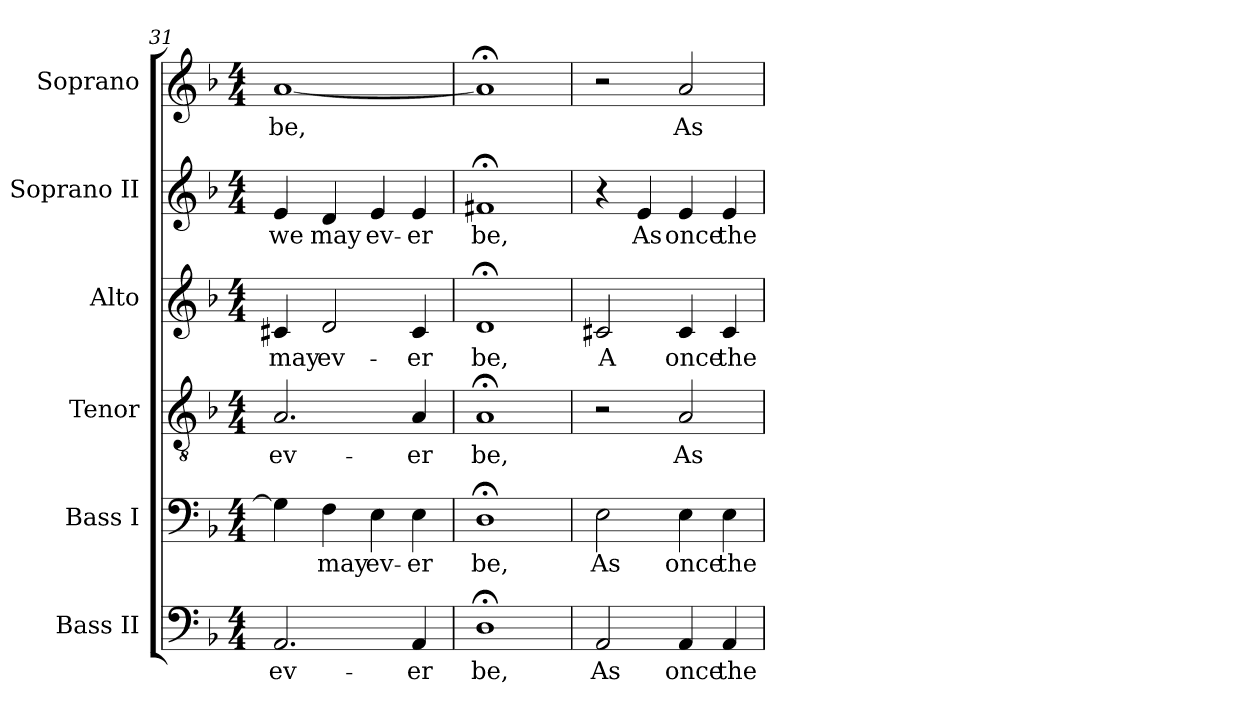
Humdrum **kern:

**kern	**text	**kern	**text	**kern	**text	**kern	**text	**kern	**text	**kern	**text
*part6	*part6	*part5	*part5	*part4	*part4	*part3	*part3	*part2	*part2	*part1	*part1
*staff6	*staff6	*staff5	*staff5	*staff4	*staff4	*staff3	*staff3	*staff2	*staff2	*staff1	*staff1
*I"Bass II	*	*I"Bass I	*	*I"Tenor	*	*I"Alto	*	*I"Soprano  II	*	*I"Soprano	*
*I'B II	*	*I'B I	*	*I'T	*	*I'A	*	*I'S II	*	*	*
*clefF4	*	*clefF4	*	*clefGv2	*	*clefG2	*	*clefG2	*	*clefG2	*
*	*	*	*	*ITrd7c12	*	*	*	*	*	*	*
*k[b-]	*	*k[b-]	*	*k[b-]	*	*k[b-]	*	*k[b-]	*	*k[b-]	*
*F:	*	*F:	*	*F:	*	*F:	*	*F:	*	*F:	*
*M4/4	*	*M4/4	*	*M4/4	*	*M4/4	*	*M4/4	*	*M4/4	*
=31	=31	=31	=31	=31	=31	=31	=31	=31	=31	=31	=31
!	!LO:LY:b:color=#000000	!	!	!	!	!	!	!	!	!	!
!	!	!	!	!	!LO:LY:b:color=#000000	!	!	!	!	!	!
!	!	!	!	!	!	!	!LO:LY:b:color=#000000	!	!	!	!
!	!	!	!	!	!	!	!	!	!LO:LY:b:color=#000000	!	!
!	!	!	!	!	!	!	!	!	!	!	!LO:LY:b:color=#000000
2.AAi/	ev-	4Gi\]	.	2.AAi/	ev-	4c#Xi/	may	4ei/	we	[1ai	be,
!	!	!	!LO:LY:b:color=#000000	!	!	!	!	!	!	!	!
!	!	!	!	!	!	!	!LO:LY:b:color=#000000	!	!	!	!
!	!	!	!	!	!	!	!	!	!LO:LY:b:color=#000000	!	!
.	.	4Fi\	may	.	.	2di/	ev-	4di/	may	.	.
!	!	!	!LO:LY:b:color=#000000	!	!	!	!	!	!	!	!
!	!	!	!	!	!	!	!	!	!LO:LY:b:color=#000000	!	!
.	.	4Ei\	ev-	.	.	.	.	4ei/	ev-	.	.
!	!LO:LY:b:color=#000000	!	!	!	!	!	!	!	!	!	!
!	!	!	!LO:LY:b:color=#000000	!	!	!	!	!	!	!	!
!	!	!	!	!	!LO:LY:b:color=#000000	!	!	!	!	!	!
!	!	!	!	!	!	!	!LO:LY:b:color=#000000	!	!	!	!
!	!	!	!	!	!	!	!	!	!LO:LY:b:color=#000000	!	!
4AAi/	-er	4Ei\	-er	4AAi/	-er	4c#i/	-er	4ei/	-er	.	.
!!LO:LB:g=z
=32	=32	=32	=32	=32	=32	=32	=32	=32	=32	=32	=32
!	!LO:LY:b:color=#000000	!	!	!	!	!	!	!	!	!	!
!	!	!	!LO:LY:b:color=#000000	!	!	!	!	!	!	!	!
!	!	!	!	!	!LO:LY:b:color=#000000	!	!	!	!	!	!
!	!	!	!	!	!	!	!LO:LY:b:color=#000000	!	!	!	!
!	!	!	!	!	!	!	!	!	!LO:LY:b:color=#000000	!	!
1D;i	be,	1D;i	be,	1AA;i	be,	1d;i	be,	1f#X;i	be,	1a;i]	.
=33	=33	=33	=33	=33	=33	=33	=33	=33	=33	=33	=33
!	!LO:LY:b:color=#000000	!	!	!	!	!	!	!	!	!	!
!	!	!	!LO:LY:b:color=#000000	!	!	!	!	!	!	!	!
!	!	!	!	!	!	!	!LO:LY:b:color=#000000	!	!	!	!
2AAi/	As	2Ei\	As	2r	.	2c#Xi/	A	4r	.	2r	.
!	!	!	!	!	!	!	!	!	!LO:LY:b:color=#000000	!	!
.	.	.	.	.	.	.	.	4ei/	As	.	.
!	!LO:LY:b:color=#000000	!	!	!	!	!	!	!	!	!	!
!	!	!	!LO:LY:b:color=#000000	!	!	!	!	!	!	!	!
!	!	!	!	!	!LO:LY:b:color=#000000	!	!	!	!	!	!
!	!	!	!	!	!	!	!LO:LY:b:color=#000000	!	!	!	!
!	!	!	!	!	!	!	!	!	!LO:LY:b:color=#000000	!	!
!	!	!	!	!	!	!	!	!	!	!	!LO:LY:b:color=#000000
4AAi/	once	4Ei\	once	2AAi/	As	4c#i/	once	4ei/	once	2ai/	As
!	!LO:LY:b:color=#000000	!	!	!	!	!	!	!	!	!	!
!	!	!	!LO:LY:b:color=#000000	!	!	!	!	!	!	!	!
!	!	!	!	!	!	!	!LO:LY:b:color=#000000	!	!	!	!
!	!	!	!	!	!	!	!	!	!LO:LY:b:color=#000000	!	!
4AAi/	the	4Ei\	the	.	.	4c#i/	the	4ei/	the	.	.
=	=	=	=	=	=	=	=	=	=	=	=
*-	*-	*-	*-	*-	*-	*-	*-	*-	*-	*-	*-
